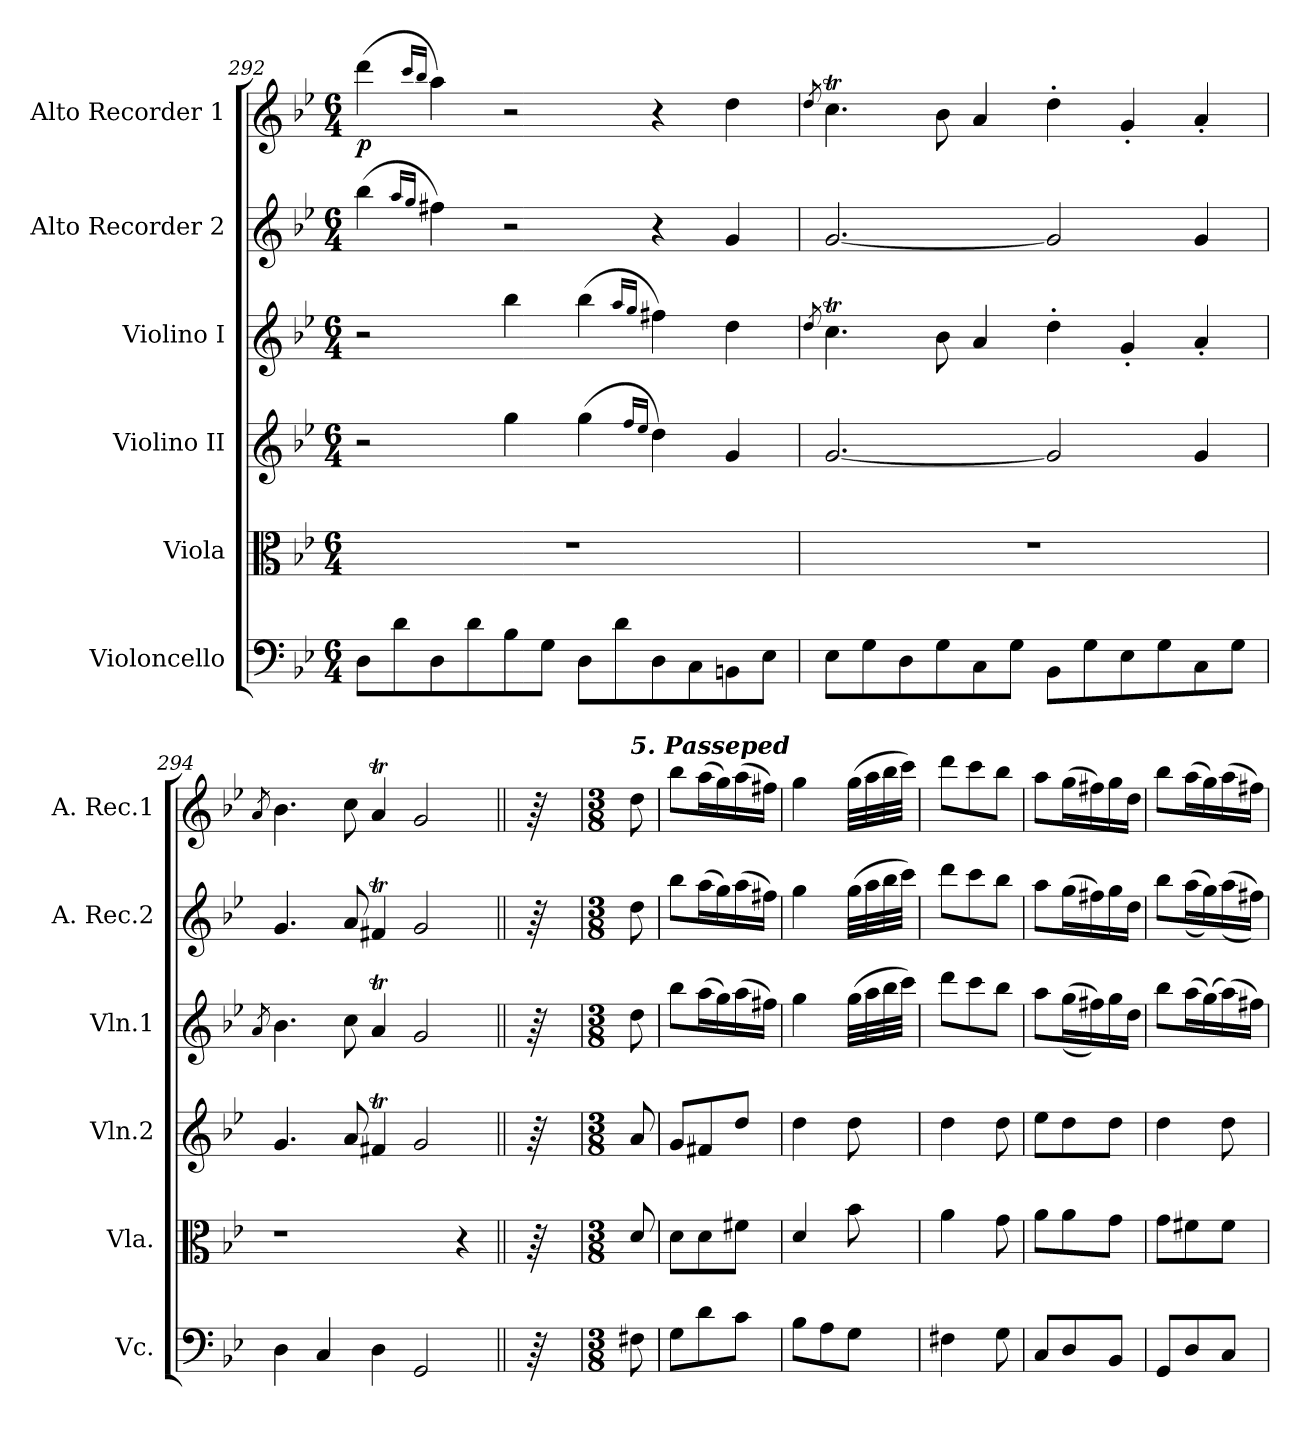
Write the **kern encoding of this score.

**kern	**kern	**kern	**kern	**kern	**kern	**dynam
*part6	*part5	*part4	*part3	*part2	*part1	*part1
*staff6	*staff5	*staff4	*staff3	*staff2	*staff1	*staff1
*I"Violoncello	*I"Viola	*I"Violino II	*I"Violino I	*I"Alto Recorder 2	*I"Alto Recorder 1	*
*I'Vc.	*I'Vla.	*I'Vln.2	*I'Vln.1	*I'A. Rec.2	*I'A. Rec.1	*
!!LO:LB:g=z
*clefF4	*clefC3	*clefG2	*clefG2	*clefG2	*clefG2	*
*k[b-e-]	*k[b-e-]	*k[b-e-]	*k[b-e-]	*k[b-e-]	*k[b-e-]	*
*M6/4	*M6/4	*M6/4	*M6/4	*M6/4	*M6/4	*
=292	=292	=292	=292	=292	=292	=292
!	!	!	!	!	!	!LO:DY:b
8D\L	1.r	2r	2r	(>4bb-\	(>4ddd\	p
8d\	.	.	.	.	.	.
.	.	.	.	16qaa/LL	16qccc/LL	.
.	.	.	.	16qgg/JJ	16qbb-/JJ	.
8D\	.	.	.	4ff#X\)	4aa\)	.
8d\	.	.	.	.	.	.
8B-\	.	4gg\	4bb-\	2r	2r	.
8G\J	.	.	.	.	.	.
8D\L	.	(4gg\	(4bb-\	.	.	.
8d\	.	.	.	.	.	.
.	.	16qff/LL	16qaa/LL	.	.	.
.	.	16qee-/JJ	16qgg/JJ	.	.	.
8D\	.	4dd\)	4ff#X\)	4r	4r	.
8C\	.	.	.	.	.	.
8BBn\	.	4g/	4dd\	4g/	4dd\	.
8E-\J	.	.	.	.	.	.
=293	=293	=293	=293	=293	=293	=293
.	.	.	8qdd/	.	8qdd/	.
8E-\L	1.r	[2.g/	4.ccT\	[2.g/	4.ccT\	.
8G\	.	.	.	.	.	.
8D\	.	.	.	.	.	.
8G\	.	.	8b-\	.	8b-\	.
8C\	.	.	4a/	.	4a/	.
8G\J	.	.	.	.	.	.
8BB-\L	.	2g/]	4dd'\	2g/]	4dd'\	.
8G\	.	.	.	.	.	.
8E-\	.	.	4g'/	.	4g'/	.
8G\	.	.	.	.	.	.
8C\	.	4g/	4a'/	4g/	4a'/	.
8G\J	.	.	.	.	.	.
=294	=294	=294	=294	=294	=294	=294
.	.	.	8qa/	.	8qa/	.
4D\	1r	4.g/	4.b-\	4.g/	4.b-\	.
4C/	.	.	.	.	.	.
.	.	8a/	8cc\	8a/	8cc\	.
4D\	.	4f#Xt/	4at/	4f#Xt/	4at/	.
2GG/	.	2g/	2g/	2g/	2g/	.
.	4r	.	.	.	.	.
=294X10||	=294X10||	=294X10||	=294X10||	=294X10||	=294X10||	=294X10||
64r	64r	64r	64r	64r	64r	.
!!LO:LB:g=z
=294X11	=294X11	=294X11	=294X11	=294X11	=294X11	=294X11
*M3/8	*M3/8	*M3/8	*M3/8	*M3/8	*M3/8	*
*	*	*	*	*	*MM90	*
!	!	!	!	!	!LO:TX:a:Bi:t=5. Passeped	!
8F#X\	8d/	8a/	8dd\	8dd\	8dd\	.
=295	=295	=295	=295	=295	=295	=295
8G\L	8d\L	8g/L	8bb-\L	8bb-\L	8bb-\L	.
8d\	8d\	8f#X/	(>16aa\L	(>16aa\L	(>16aa\L	.
.	.	.	16gg\)	16gg\)	16gg\)	.
8c\J	8f#X\J	8dd/J	(>16aa\	(>16aa\	(>16aa\	.
.	.	.	16ff#X\JJ)	16ff#X\JJ)	16ff#X\JJ)	.
=296	=296	=296	=296	=296	=296	=296
8B-\L	4d/	4dd\	4gg\	4gg\	4gg\	.
8A\	.	.	.	.	.	.
8G\J	8b-\	8dd\	(32gg\LLL	(32gg\LLL	(32gg\LLL	.
.	.	.	32aa\	32aa\	32aa\	.
.	.	.	32bb-\	32bb-\	32bb-\	.
.	.	.	32ccc\JJJ)	32ccc\JJJ)	32ccc\JJJ)	.
=297	=297	=297	=297	=297	=297	=297
4F#X\	4a\	4dd\	8ddd\L	8ddd\L	8ddd\L	.
.	.	.	8ccc\	8ccc\	8ccc\	.
8G\	8g\	8dd\	8bb-\J	8bb-\J	8bb-\J	.
=298	=298	=298	=298	=298	=298	=298
8C/L	8a\L	8ee-\L	8aa\L	8aa\L	8aa\L	.
8D/	8a\	8dd\	(>(>16gg\L	(>16gg\L	(>16gg\L	.
.	.	.	16ff#X\))	16ff#X\)	16ff#X\)	.
8BB-/J	8g\J	8dd\J	16gg\	16gg\	16gg\	.
.	.	.	16dd\JJ	16dd\JJ	16dd\JJ	.
=299	=299	=299	=299	=299	=299	=299
8GG/L	8g\L	4dd\	8bb-\L	8bb-\L	8bb-\L	.
8D/	8f#X\	.	(>16aa\L	(>(>16aa\L	(>16aa\L	.
.	.	.	(>16gg\)	16gg\))	16gg\)	.
8C/J	8f#\J	8dd\	(>16aa\)	(>(>16aa\	(>16aa\	.
.	.	.	16ff#X\JJ)	16ff#X\JJ))	16ff#X\JJ)	.
=	=	=	=	=	=	=
*-	*-	*-	*-	*-	*-	*-
